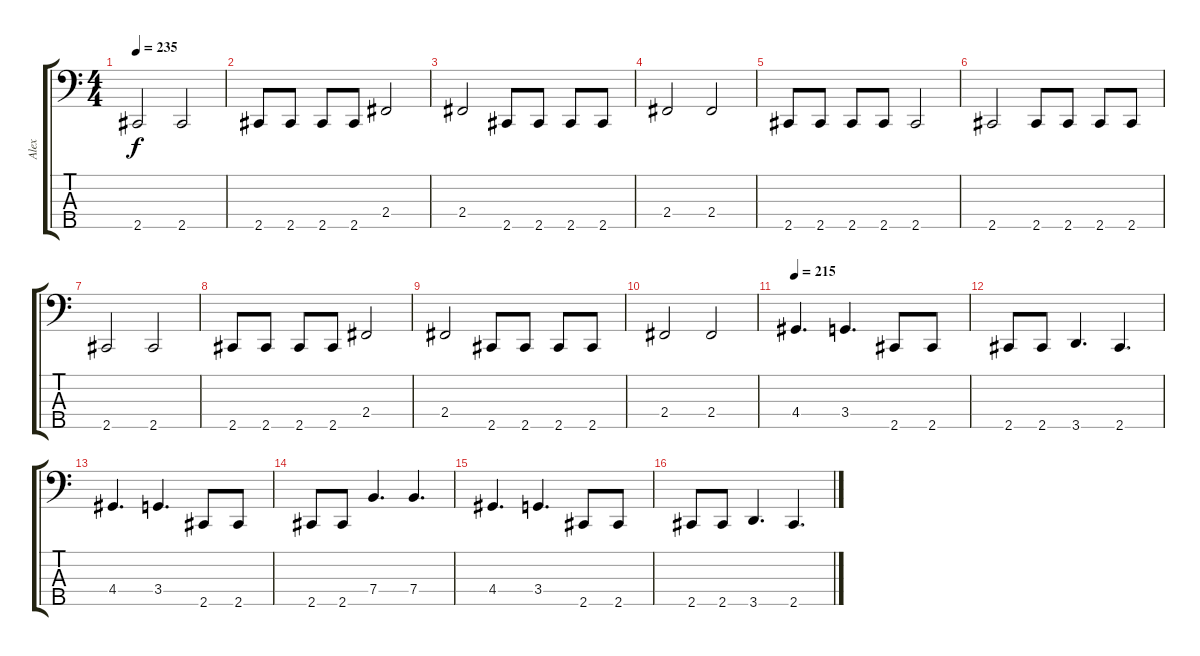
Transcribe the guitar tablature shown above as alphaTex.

\track ("Alex" "Alex") {instrument electricbasspick}
\staff {score tabs}
\tuning (G2 D2 A1 E1 B0) {hide}
\ts (4 4)
\tempo 235
\clef f4
\ks c
2.5.2{dy f} 2.5.2 |
2.5.8 2.5.8 2.5.8 2.5.8 2.4.2 |
2.4.2 2.5.8 2.5.8 2.5.8 2.5.8 |
2.4.2 2.4.2 |
2.5.8 2.5.8 2.5.8 2.5.8 2.5.2 |
2.5.2 2.5.8 2.5.8 2.5.8 2.5.8 |
2.5.2 2.5.2 |
2.5.8 2.5.8 2.5.8 2.5.8 2.4.2 |
2.4.2 2.5.8 2.5.8 2.5.8 2.5.8 |
2.4.2 2.4.2 |
\tempo 215
4.4.4{d} 3.4.4{d} 2.5.8 2.5.8 |
2.5.8 2.5.8 3.5.4{d} 2.5.4{d} |
4.4.4{d} 3.4.4{d} 2.5.8 2.5.8 |
2.5.8 2.5.8 7.4.4{d} 7.4.4{d} |
4.4.4{d} 3.4.4{d} 2.5.8 2.5.8 |
2.5.8 2.5.8 3.5.4{d} 2.5.4{d}
